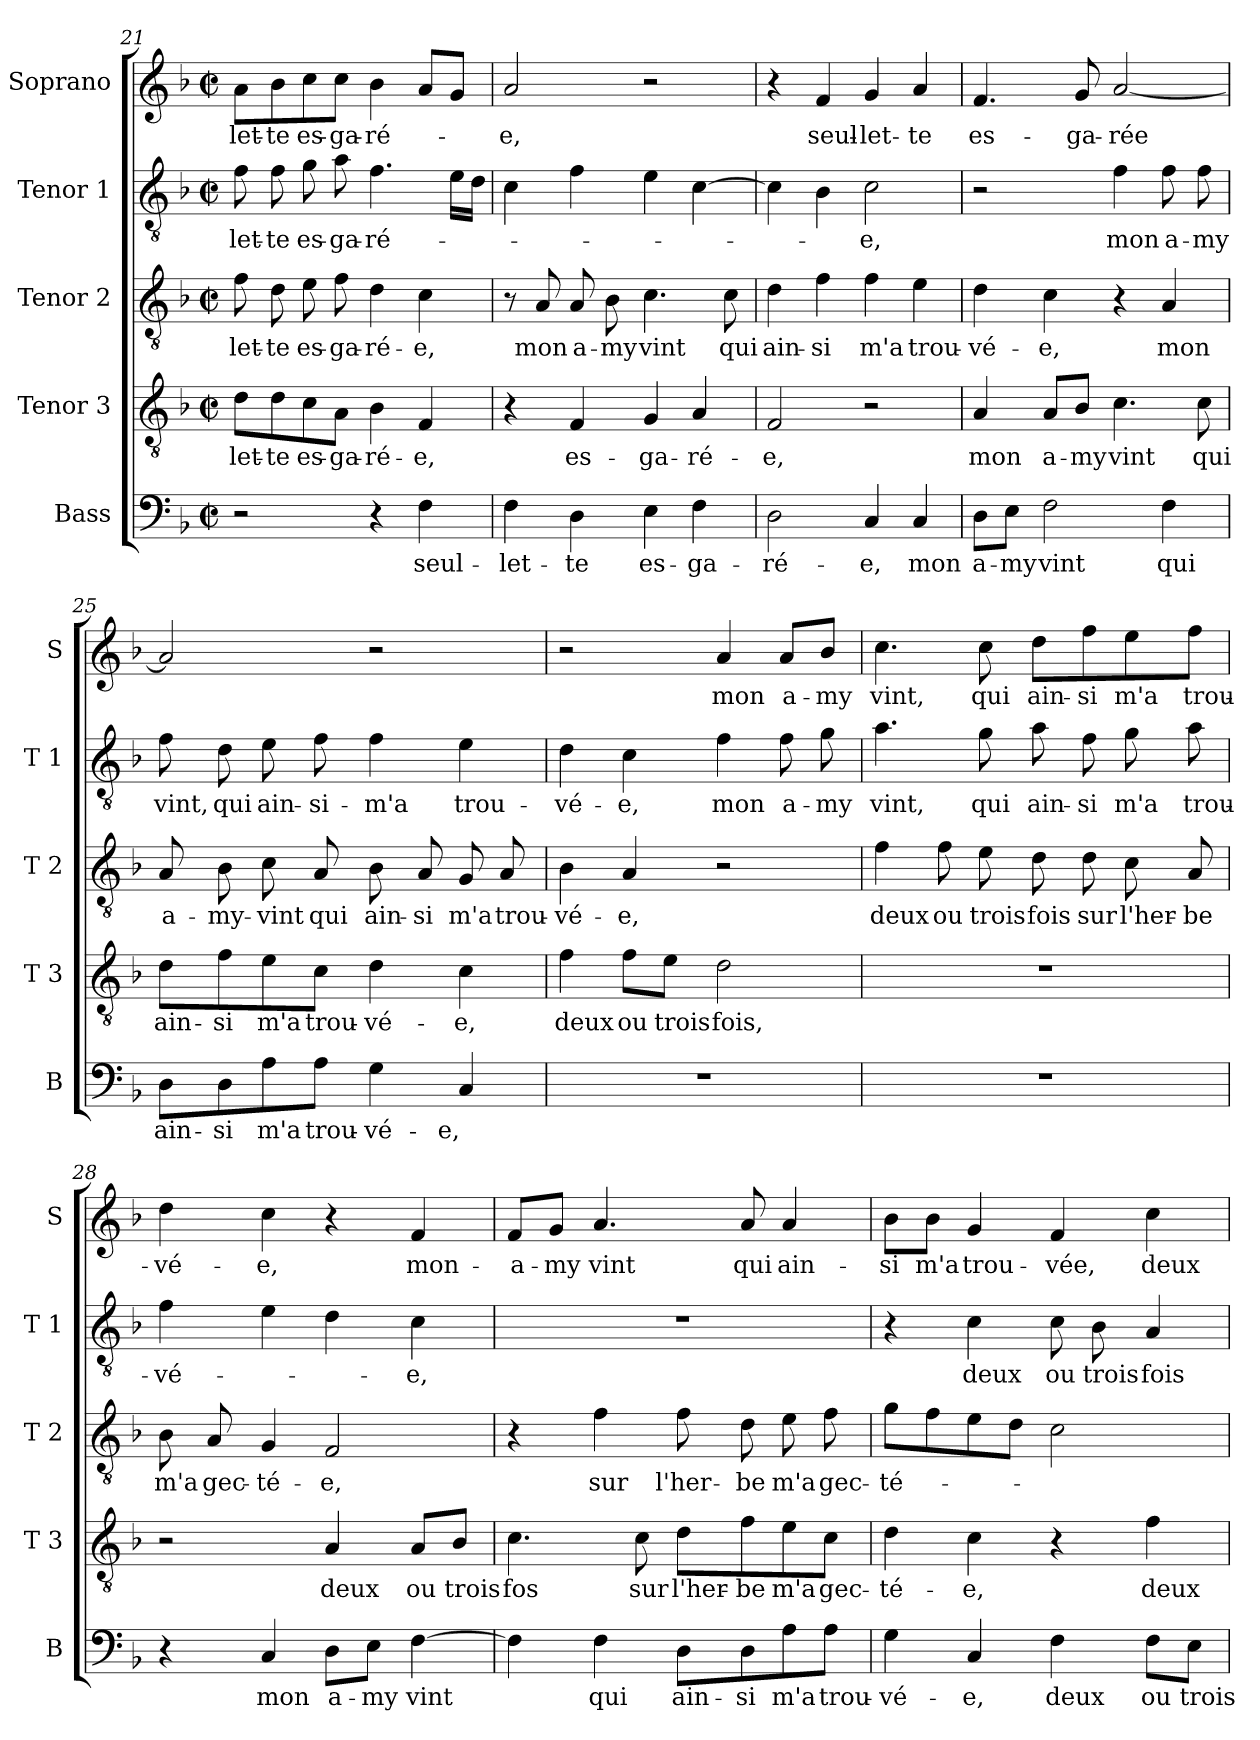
**kern	**text	**kern	**text	**kern	**text	**kern	**text	**kern	**text
*part5	*part5	*part4	*part4	*part3	*part3	*part2	*part2	*part1	*part1
*staff5	*staff5	*staff4	*staff4	*staff3	*staff3	*staff2	*staff2	*staff1	*staff1
*I"Bass	*	*I"Tenor 3	*	*I"Tenor 2	*	*I"Tenor 1	*	*I"Soprano	*
*I'B	*	*I'T 3	*	*I'T 2	*	*I'T 1	*	*I'S	*
*clefF4	*	*clefGv2	*	*clefGv2	*	*clefGv2	*	*clefG2	*
*k[b-]	*	*k[b-]	*	*k[b-]	*	*k[b-]	*	*k[b-]	*
*F:	*	*F:	*	*F:	*	*F:	*	*F:	*
*M2/2	*	*M2/2	*	*M2/2	*	*M2/2	*	*M2/2	*
*met(c|)	*	*met(c|)	*	*met(c|)	*	*met(c|)	*	*met(c|)	*
=21	=21	=21	=21	=21	=21	=21	=21	=21	=21
2r	.	8d\L	-let-	8f\	-let-	8f\	-let-	8a\L	let-
.	.	8d\	-te	8d\	-te	8f\	-te	8b-\	-te
.	.	8c\	es-	8e\	es-	8g\	es-	8cc\	es-
.	.	8A\J	-ga-	8f\	-ga-	8a\	-ga-	8cc\J	-ga-
4r	.	4B-\	-ré-	4d\	-ré-	4.f\	-ré-	4b-\	-ré-
4F\	seul-	4F/	-e,	4c\	-e,	.	.	8a/L	.
.	.	.	.	.	.	16e\LL	.	8g/J	.
.	.	.	.	.	.	16d\JJ	.	.	.
=22	=22	=22	=22	=22	=22	=22	=22	=22	=22
4F\	-let-	4r	.	8r	.	4c\	.	2a/	-e,
.	.	.	.	8A/	mon	.	.	.	.
4D\	-te	4F/	es-	8A/	a-	4f\	.	.	.
.	.	.	.	8B-\	-my	.	.	.	.
4E\	es-	4G/	-ga-	4.c\	vint	4e\	.	2r	.
4F\	-ga-	4A/	-ré-	.	.	[4c\	.	.	.
.	.	.	.	8c\	qui	.	.	.	.
!!LO:LB:g=z
=23	=23	=23	=23	=23	=23	=23	=23	=23	=23
2D\	-ré-	2F/	-e,	4d\	ain-	4c\]	.	4r	.
.	.	.	.	4f\	-si	4B-\	.	4f/	seul-
4C/	-e,	2r	.	4f\	m'a	2c\	-e,	4g/	-let-
4C/	mon	.	.	4e\	trou-	.	.	4a/	-te
=24	=24	=24	=24	=24	=24	=24	=24	=24	=24
8D\L	a-	4A/	mon	4d\	-vé-	2r	.	4.f/	es-
8E\J	-my	.	.	.	.	.	.	.	.
2F\	vint	8A/L	a-	4c\	-e,	.	.	.	.
.	.	8B-/J	-my	.	.	.	.	8g/	-ga-
.	.	4.c\	vint	4r	.	4f\	mon	[2a/	-rée
4F\	qui	.	.	4A/	mon	8f\	a-	.	.
.	.	8c\	qui	.	.	8f\	-my	.	.
=25	=25	=25	=25	=25	=25	=25	=25	=25	=25
8D\L	ain-	8d\L	ain-	8A/	a-	8f\	vint,	2a/]	.
8D\	-si	8f\	-si	8B-\	-my-	8d\	qui	.	.
8A\	m'a	8e\	m'a	8c\	-vint	8e\	ain-	.	.
8A\J	trou-	8c\J	trou-	8A/	qui	8f\	-si-	.	.
4G\	-vé-	4d\	-vé-	8B-\	ain-	4f\	-m'a	2r	.
.	.	.	.	8A/	-si	.	.	.	.
4C/	-e,	4c\	-e,	8G/	m'a	4e\	trou-	.	.
.	.	.	.	8A/	trou-	.	.	.	.
=26	=26	=26	=26	=26	=26	=26	=26	=26	=26
1r	.	4f\	deux	4B-\	-vé-	4d\	-vé-	2r	.
.	.	8f\L	ou	4A/	-e,	4c\	-e,	.	.
.	.	8e\J	trois	.	.	.	.	.	.
.	.	2d\	fois,	2r	.	4f\	mon	4a/	mon
.	.	.	.	.	.	8f\	a-	8a/L	a-
.	.	.	.	.	.	8g\	-my	8b-/J	-my
!!LO:LB:g=z
=27	=27	=27	=27	=27	=27	=27	=27	=27	=27
1r	.	1r	.	4f\	deux	4.a\	vint,	4.cc\	vint,
.	.	.	.	8f\	ou	.	.	.	.
.	.	.	.	8e\	trois	8g\	qui	8cc\	qui
.	.	.	.	8d\	fois	8a\	ain-	8dd\L	ain-
.	.	.	.	8d\	sur	8f\	-si	8ff\	-si
.	.	.	.	8c\	l'her-	8g\	m'a	8ee\	m'a
.	.	.	.	8A/	-be	8a\	trou-	8ff\J	trou-
=28	=28	=28	=28	=28	=28	=28	=28	=28	=28
4r	.	2r	.	8B-\	m'a	4f\	-vé-	4dd\	-vé-
.	.	.	.	8A/	gec-	.	.	.	.
4C/	mon	.	.	4G/	-té-	4e\	.	4cc\	-e,
8D\L	a-	4A/	deux	2F/	-e,	4d\	.	4r	.
8E\J	-my	.	.	.	.	.	.	.	.
[4F\	vint	8A/L	ou	.	.	4c\	-e,	4f/	mon-
.	.	8B-/J	trois	.	.	.	.	.	.
=29	=29	=29	=29	=29	=29	=29	=29	=29	=29
4F\]	.	4.c\	fos	4r	.	1r	.	8f/L	-a-
.	.	.	.	.	.	.	.	8g/J	-my
4F\	qui	.	.	4f\	sur	.	.	4.a/	vint
.	.	8c\	sur	.	.	.	.	.	.
8D\L	ain-	8d\L	l'her-	8f\	l'her-	.	.	.	.
8D\	-si	8f\	-be	8d\	-be	.	.	8a/	qui
8A\	m'a	8e\	m'a	8e\	m'a	.	.	4a/	ain-
8A\J	trou-	8c\J	gec-	8f\	gec-	.	.	.	.
=30	=30	=30	=30	=30	=30	=30	=30	=30	=30
4G\	-vé-	4d\	-té-	8g\L	-té-	4r	.	8b-\L	-si
.	.	.	.	8f\	.	.	.	8b-\J	m'a
4C/	-e,	4c\	-e,	8e\	.	4c\	deux	4g/	trou-
.	.	.	.	8d\J	.	.	.	.	.
4F\	deux	4r	.	2c\	.	8c\	ou	4f/	-vée,
.	.	.	.	.	.	8B-\	trois	.	.
8F\L	ou	4f\	deux	.	.	4A/	fois	4cc\	deux
8E\J	trois	.	.	.	.	.	.	.	.
=	=	=	=	=	=	=	=	=	=
*-	*-	*-	*-	*-	*-	*-	*-	*-	*-
